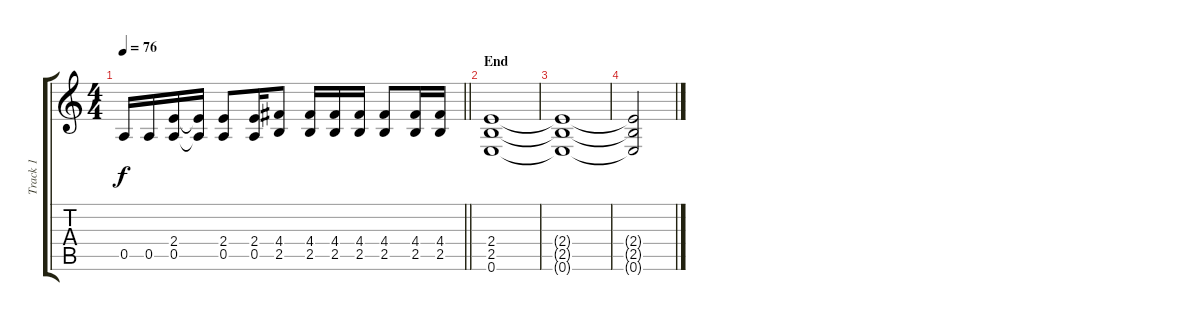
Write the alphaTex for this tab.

\track ("Track 1" "Track 1") {instrument distortionguitar}
\staff {score tabs}
\tuning (E4 B3 G3 D3 A2 E2) {hide}
\ts (4 4)
\tempo 76
\clef g2
\barLineRight lightlight
\ks c
0.5.16{dy f} 0.5.16 (2.4 0.5).16 (2.4{t} 0.5{t}).16 (2.4 0.5).8 (2.4 0.5).16 (4.4 2.5).8 (4.4 2.5).16 (4.4 2.5).16 (4.4 2.5).16 (4.4 2.5).8 (4.4 2.5).16 (4.4 2.5).16 |
\section ("" "End")
(2.4 2.5 0.6).1 |
(2.4{t} 2.5{t} 0.6{t}).1 |
(2.4{t} 2.5{t} 0.6{t}).2
